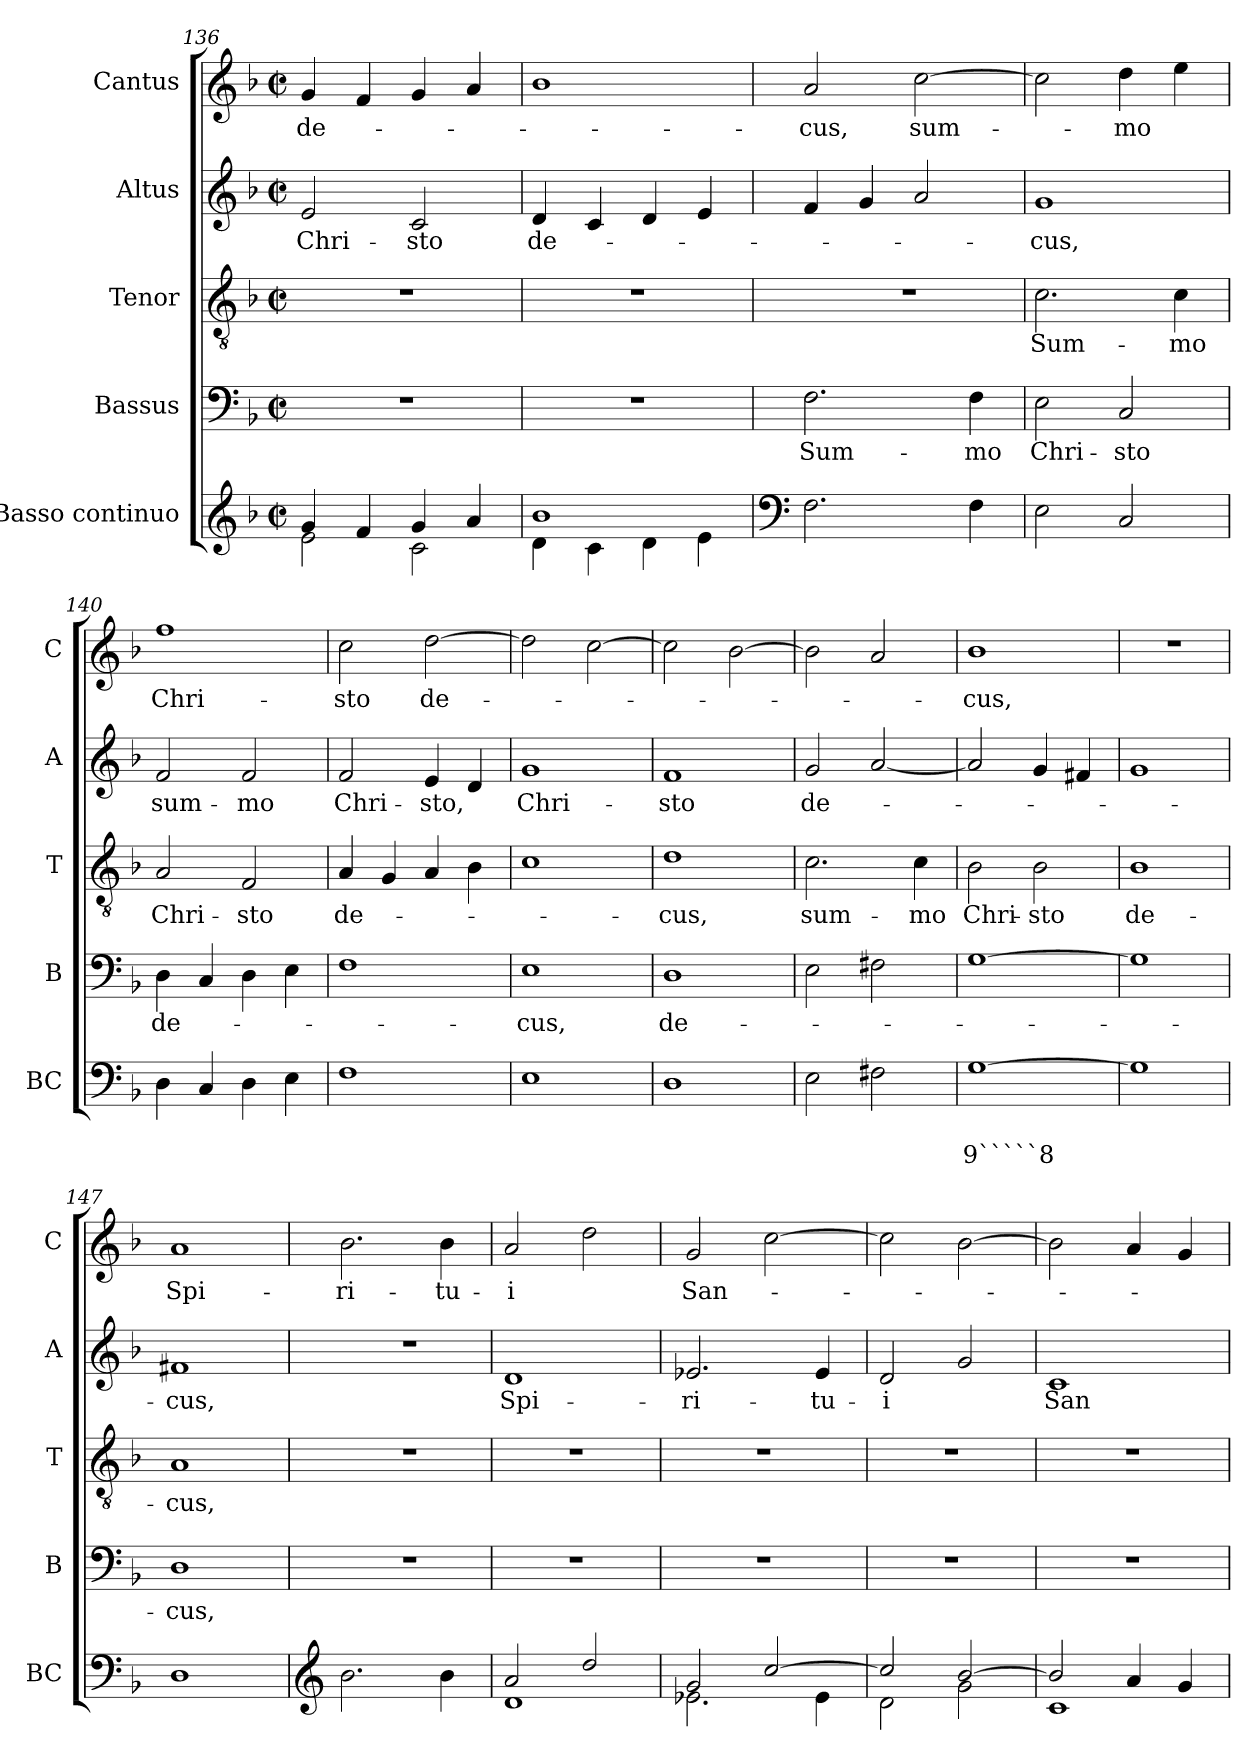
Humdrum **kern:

**kern	**text	**text	**kern	**text	**kern	**text	**kern	**text	**kern	**text
*part5	*part5	*part5	*part4	*part4	*part3	*part3	*part2	*part2	*part1	*part1
*staff5	*staff5	*staff5	*staff4	*staff4	*staff3	*staff3	*staff2	*staff2	*staff1	*staff1
*I"Basso continuo	*	*	*I"Bassus	*	*I"Tenor	*	*I"Altus	*	*I"Cantus	*
*I'BC	*	*	*I'B	*	*I'T	*	*I'A	*	*I'C	*
*clefG2	*	*	*clefF4	*	*clefGv2	*	*clefG2	*	*clefG2	*
*k[b-]	*	*	*k[b-]	*	*k[b-]	*	*k[b-]	*	*k[b-]	*
*F:	*	*	*F:	*	*F:	*	*F:	*	*F:	*
*M2/2	*	*	*M2/2	*	*M2/2	*	*M2/2	*	*M2/2	*
*met(c|)	*	*	*met(c|)	*	*met(c|)	*	*met(c|)	*	*met(c|)	*
=136	=136	=136	=136	=136	=136	=136	=136	=136	=136	=136
*^	*	*	*	*	*	*	*	*	*	*
!	!	!	!	!	!	!	!	!	!LO:LY:b	!	!LO:LY:b
4g/	2e\	.	.	1r	.	1r	.	2e/	Chri-	4g/	de-
4f/	.	.	.	.	.	.	.	.	.	4f/	.
!	!	!	!	!	!	!	!	!	!LO:LY:b	!	!
4g/	2c\	.	.	.	.	.	.	2c/	-sto	4g/	.
4a/	.	.	.	.	.	.	.	.	.	4a/	.
=137	=137	=137	=137	=137	=137	=137	=137	=137	=137	=137	=137
!	!	!	!	!	!	!	!	!	!LO:LY:b	!	!
1b-	4d\	.	.	1r	.	1r	.	4d/	de-	1b-	.
.	4c\	.	.	.	.	.	.	4c/	.	.	.
.	4d\	.	.	.	.	.	.	4d/	.	.	.
.	4e\	.	.	.	.	.	.	4e/	.	.	.
*v	*v	*	*	*	*	*	*	*	*	*	*
=138	=138	=138	=138	=138	=138	=138	=138	=138	=138	=138
*clefF4	*	*	*	*	*	*	*	*	*	*
*^	*	*	*	*	*	*	*	*	*	*
!	!	!	!	!	!LO:LY:b	!	!	!	!	!	!LO:LY:b
*v	*v	*	*	*	*	*	*	*	*	*	*
2.F\	.	.	2.F\	Sum-	1r	.	4f/	.	2a/	-cus,
.	.	.	.	.	.	.	4g/	.	.	.
!	!	!	!	!	!	!	!	!	!	!LO:LY:b
.	.	.	.	.	.	.	2a/	.	[2cc\	sum-
!	!	!	!	!LO:LY:b	!	!	!	!	!	!
4F\	.	.	4F\	-mo	.	.	.	.	.	.
=139	=139	=139	=139	=139	=139	=139	=139	=139	=139	=139
!	!	!	!	!LO:LY:b	!	!LO:LY:b	!	!LO:LY:b	!	!
2E\	.	.	2E\	Chri-	2.c\	Sum-	1g	-cus,	2cc\]	.
!	!	!	!	!LO:LY:b	!	!	!	!	!	!LO:LY:b
2C/	.	.	2C/	-sto	.	.	.	.	4dd\	-mo
!	!	!	!	!	!	!LO:LY:b	!	!	!	!
.	.	.	.	.	4c\	-mo	.	.	4ee\	.
=140	=140	=140	=140	=140	=140	=140	=140	=140	=140	=140
!	!	!	!	!LO:LY:b	!	!LO:LY:b	!	!LO:LY:b	!	!LO:LY:b
4D\	.	.	4D\	de-	2A/	Chri-	2f/	sum-	1ff	Chri-
4C/	.	.	4C/	.	.	.	.	.	.	.
!	!	!	!	!	!	!LO:LY:b	!	!LO:LY:b	!	!
4D\	.	.	4D\	.	2F/	-sto	2f/	-mo	.	.
4E\	.	.	4E\	.	.	.	.	.	.	.
=141	=141	=141	=141	=141	=141	=141	=141	=141	=141	=141
!	!	!	!	!	!	!LO:LY:b	!	!LO:LY:b	!	!LO:LY:b
1F	.	.	1F	.	4A/	de-	2f/	Chri-	2cc\	-sto
.	.	.	.	.	4G/	.	.	.	.	.
!	!	!	!	!	!	!	!	!LO:LY:b	!	!LO:LY:b
.	.	.	.	.	4A/	.	4e/	-sto,	[2dd\	de-
.	.	.	.	.	4B-\	.	4d/	.	.	.
!!LO:LB:g=z
=142	=142	=142	=142	=142	=142	=142	=142	=142	=142	=142
!	!	!	!	!LO:LY:b	!	!	!	!LO:LY:b	!	!
1E	.	.	1E	-cus,	1c	.	1g	Chri-	2dd\]	.
.	.	.	.	.	.	.	.	.	[2cc\	.
=143	=143	=143	=143	=143	=143	=143	=143	=143	=143	=143
!	!	!	!	!LO:LY:b	!	!LO:LY:b	!	!LO:LY:b	!	!
1D	.	.	1D	de-	1d	-cus,	1f	-sto	2cc\]	.
.	.	.	.	.	.	.	.	.	[2b-\	.
=144	=144	=144	=144	=144	=144	=144	=144	=144	=144	=144
!	!	!	!	!	!	!LO:LY:b	!	!LO:LY:b	!	!
2E\	.	.	2E\	.	2.c\	sum-	2g/	de-	2b-\]	.
2F#X\	.	.	2F#X\	.	.	.	[2a/	.	2a/	.
!	!	!	!	!	!	!LO:LY:b	!	!	!	!
.	.	.	.	.	4c\	-mo	.	.	.	.
=145	=145	=145	=145	=145	=145	=145	=145	=145	=145	=145
!	!	!LO:LY:b	!	!	!	!LO:LY:b	!	!	!	!LO:LY:b
[1G	.	9`````8	[1G	.	2B-\	Chri-	2a/]	.	1b-	-cus,
!	!	!	!	!	!	!LO:LY:b	!	!	!	!
.	.	.	.	.	2B-\	-sto	4g/	.	.	.
.	.	.	.	.	.	.	4f#X/	.	.	.
=146	=146	=146	=146	=146	=146	=146	=146	=146	=146	=146
!	!	!	!	!	!	!LO:LY:b	!	!	!	!
1G]	.	.	1G]	.	1B-	de-	1g	.	1r	.
=147	=147	=147	=147	=147	=147	=147	=147	=147	=147	=147
!	!	!	!	!LO:LY:b	!	!LO:LY:b	!	!LO:LY:b	!	!LO:LY:b
1D	.	.	1D	-cus,	1A	-cus,	1f#X	-cus,	1a	Spi-
=148	=148	=148	=148	=148	=148	=148	=148	=148	=148	=148
*clefG2	*	*	*	*	*	*	*	*	*	*
!	!	!	!	!	!	!	!	!	!	!LO:LY:b
2.b-\	.	.	1r	.	1r	.	1r	.	2.b-\	-ri-
!	!	!	!	!	!	!	!	!	!	!LO:LY:b
4b-\	.	.	.	.	.	.	.	.	4b-\	-tu-
=149	=149	=149	=149	=149	=149	=149	=149	=149	=149	=149
*^	*	*	*	*	*	*	*	*	*	*
!	!	!	!	!	!	!	!	!	!LO:LY:b	!	!LO:LY:b
2a/	1d	.	.	1r	.	1r	.	1d	Spi-	2a/	-i
2dd/	.	.	.	.	.	.	.	.	.	2dd\	.
=150	=150	=150	=150	=150	=150	=150	=150	=150	=150	=150	=150
!	!	!	!	!	!	!	!	!	!LO:LY:b	!	!LO:LY:b
2g/	2.e-X\	.	.	1r	.	1r	.	2.e-X/	-ri-	2g/	San-
[>2cc/	.	.	.	.	.	.	.	.	.	[2cc\	.
!	!	!	!	!	!	!	!	!	!LO:LY:b	!	!
.	4e-\	.	.	.	.	.	.	4e-/	-tu-	.	.
!!LO:PB:g=z
=151	=151	=151	=151	=151	=151	=151	=151	=151	=151	=151	=151
!	!	!	!	!	!	!	!	!	!LO:LY:b	!	!
2cc/]	2d\	.	.	1r	.	1r	.	2d/	-i	2cc\]	.
[>2b-/	2g\	.	.	.	.	.	.	2g/	.	[2b-\	.
=152	=152	=152	=152	=152	=152	=152	=152	=152	=152	=152	=152
!	!	!	!	!	!	!	!	!	!LO:LY:b	!	!
2b-/]	1c	.	.	1r	.	1r	.	1c	San-	2b-\]	.
4a/	.	.	.	.	.	.	.	.	.	4a/	.
4g/	.	.	.	.	.	.	.	.	.	4g/	.
*v	*v	*	*	*	*	*	*	*	*	*	*
=	=	=	=	=	=	=	=	=	=	=
*-	*-	*-	*-	*-	*-	*-	*-	*-	*-	*-
